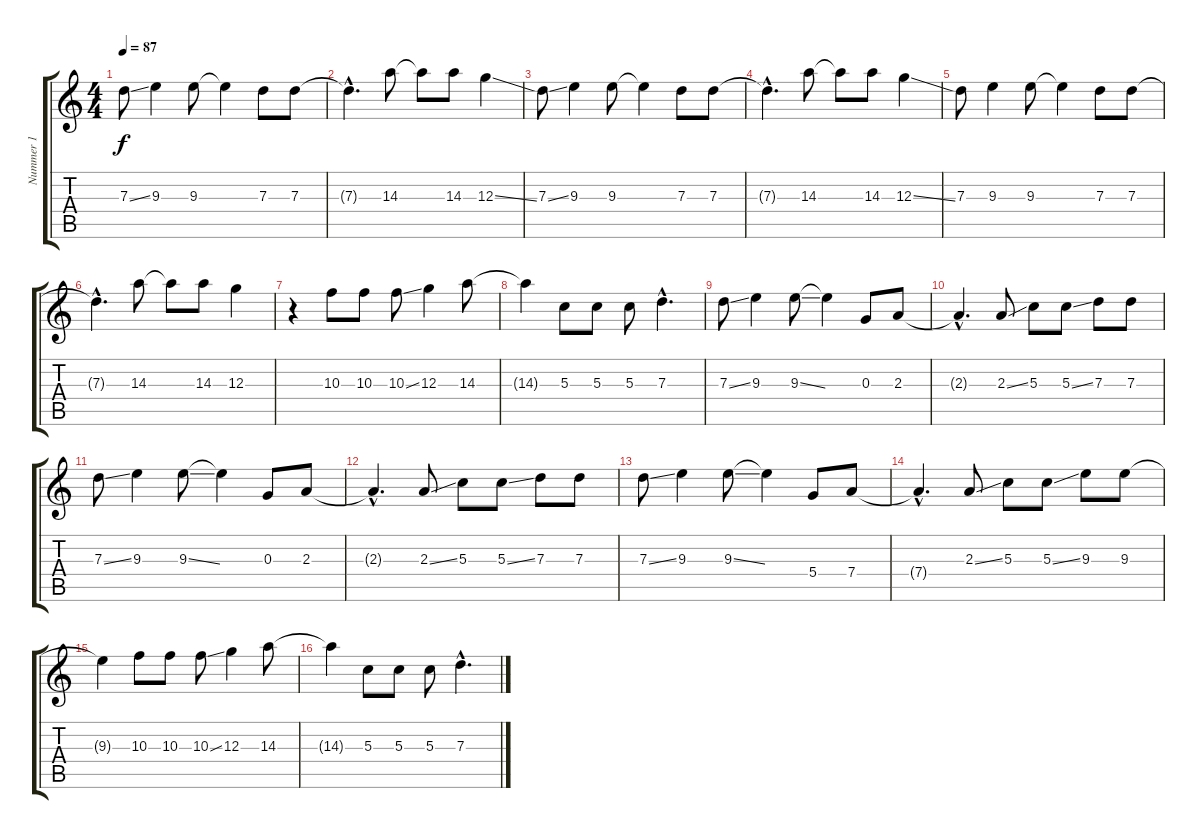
\track ("Nummer 1" "Nummer 1") {instrument electricguitarclean}
\staff {score tabs}
\tuning (E4 B3 G3 D3 A2 E2) {hide}
\ts (4 4)
\tempo 87
\clef g2
\ks c
7.3{ss}.8{dy f} 9.3.4 9.3.8 9.3{t}.4 7.3.8 7.3.8 |
7.3{hac t}.4{d} 14.3.8 14.3{t}.8 14.3.8 12.3{ss}.4 |
7.3{ss}.8 9.3.4 9.3.8 9.3{t}.4 7.3.8 7.3.8 |
7.3{hac t}.4{d} 14.3.8 14.3{t}.8 14.3.8 12.3{ss}.4 |
7.3.8 9.3.4 9.3.8 9.3{t}.4 7.3.8 7.3.8 |
7.3{hac t}.4{d} 14.3.8 14.3{t}.8 14.3.8 12.3.4 |
r.4 10.3.8 10.3.8 10.3{ss}.8 12.3.4 14.3.8 |
14.3{t}.4 5.3.8 5.3.8 5.3.8 7.3{hac}.4{d} |
7.3{ss}.8 9.3.4 9.3{ss}.8 9.3{t}.4 0.3.8 2.3.8 |
2.3{hac t}.4{d} 2.3{ss}.8 5.3.8 5.3{ss}.8 7.3.8 7.3.8 |
7.3{ss}.8 9.3.4 9.3{ss}.8 9.3{t}.4 0.3.8 2.3.8 |
2.3{hac t}.4{d} 2.3{ss}.8 5.3.8 5.3{ss}.8 7.3.8 7.3.8 |
7.3{ss}.8 9.3.4 9.3{ss}.8 9.3{t}.4 5.4.8 7.4.8 |
7.4{hac t}.4{d} 2.3{ss}.8 5.3.8 5.3{ss}.8 9.3.8 9.3.8 |
9.3{t}.4 10.3.8 10.3.8 10.3{ss}.8 12.3.4 14.3.8 |
14.3{t}.4 5.3.8 5.3.8 5.3.8 7.3{hac}.4{d}
